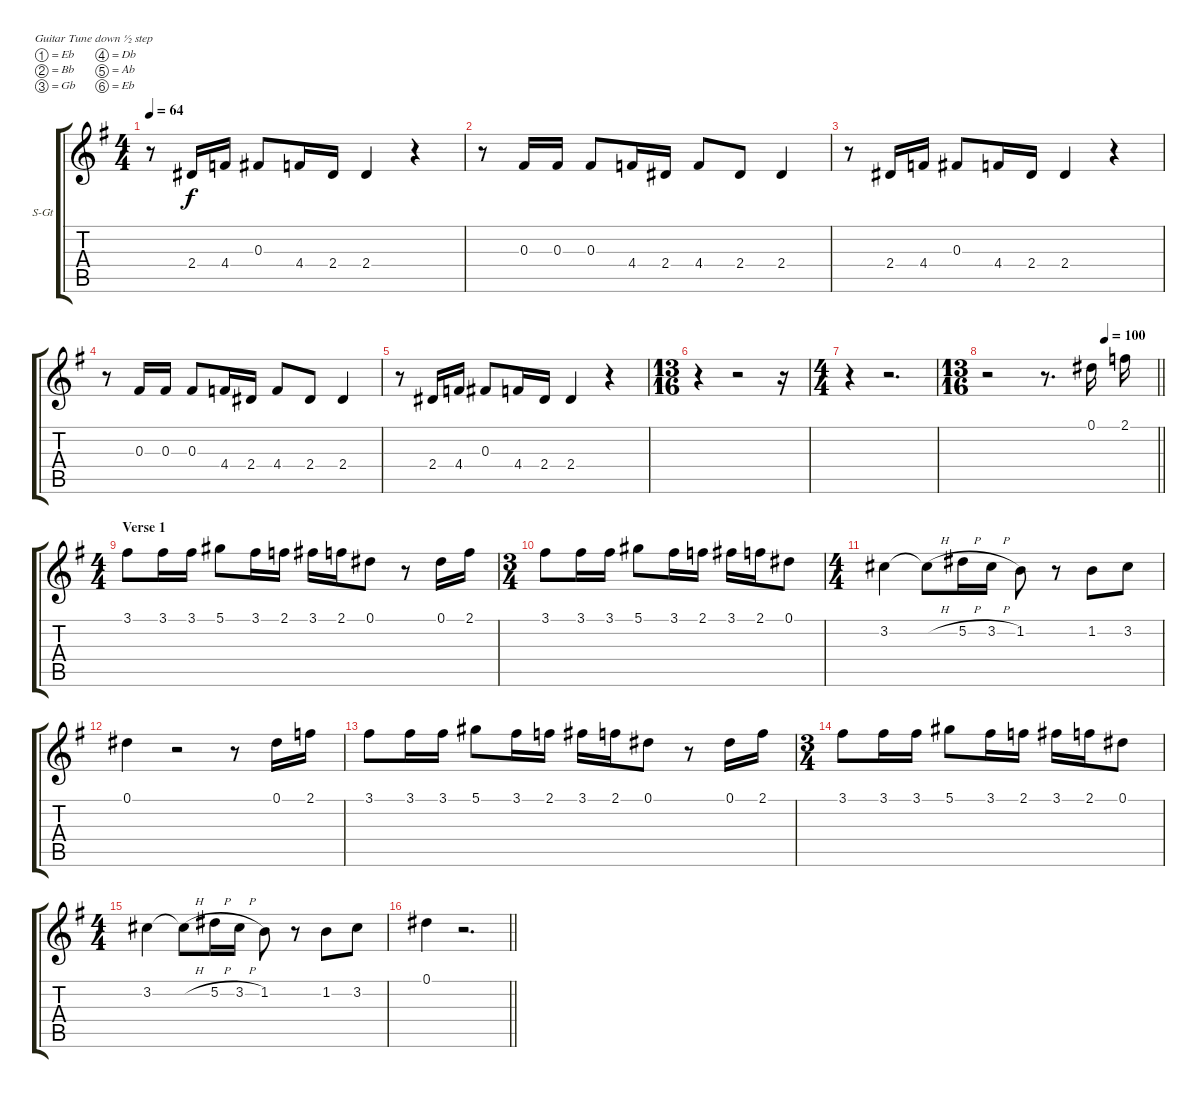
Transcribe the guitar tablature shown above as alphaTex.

\bracketExtendMode groupsimilarinstruments
\firstSystemTrackNameOrientation horizontal
\otherSystemsTrackNameOrientation horizontal
\track ("Вокал" "S-Gt") {mute instrument trumpet}
\staff {score tabs}
\tuning (Eb4 Bb3 Gb3 Db3 Ab2 Eb2)
\displaytranspose 12
\ts (4 4)
\tempo 64
\clef g2
\ks eminor
r.8{dy f} 2.4.16 4.4.16 0.3.8 4.4.16 2.4.16 2.4.4 r.4 |
r.8 0.3.16 0.3.16 0.3.8 4.4.16 2.4.16 4.4.8 2.4.8 2.4.4 |
r.8 2.4.16 4.4.16 0.3.8 4.4.16 2.4.16 2.4.4 r.4 |
r.8 0.3.16 0.3.16 0.3.8 4.4.16 2.4.16 4.4.8 2.4.8 2.4.4 |
r.8 2.4.16 4.4.16 0.3.8 4.4.16 2.4.16 2.4.4 r.4 |
\ts (13 16)
\beaming (8 6)
r.4 r.2 r.16 |
\ts (4 4)
\beaming (8 2 2 2 2)
r.4 r.2{d} |
\ts (13 16)
\beaming (8 6)
\tempo (100 0.692308)
\barLineRight lightlight
r.2 r.8{d} 0.1.16 2.1.16 |
\ts (4 4)
\beaming (8 2 2 2 2)
\section ("" "Verse 1")
3.1.8 3.1.16 3.1.16 5.1.8 3.1.16 2.1.16 3.1.16 2.1.16 0.1.8 r.8 0.1.16 2.1.16 |
\ts (3 4)
\beaming (8 2 2 2)
3.1.8 3.1.16 3.1.16 5.1.8 3.1.16 2.1.16 3.1.16 2.1.16 0.1.8 |
\ts (4 4)
\beaming (8 2 2 2 2)
3.2.4 3.2{h t}.8 5.2{h}.16 3.2{h}.16 1.2.8 r.8 1.2.8 3.2.8 |
0.1.4 r.2 r.8 0.1.16 2.1.16 |
3.1.8 3.1.16 3.1.16 5.1.8 3.1.16 2.1.16 3.1.16 2.1.16 0.1.8 r.8 0.1.16 2.1.16 |
\ts (3 4)
\beaming (8 2 2 2 2)
3.1.8 3.1.16 3.1.16 5.1.8 3.1.16 2.1.16 3.1.16 2.1.16 0.1.8 |
\ts (4 4)
\beaming (8 2 2 2 2)
3.2.4 3.2{h t}.8 5.2{h}.16 3.2{h}.16 1.2.8 r.8 1.2.8 3.2.8 |
\barLineRight lightlight
0.1.4 r.2{d}
